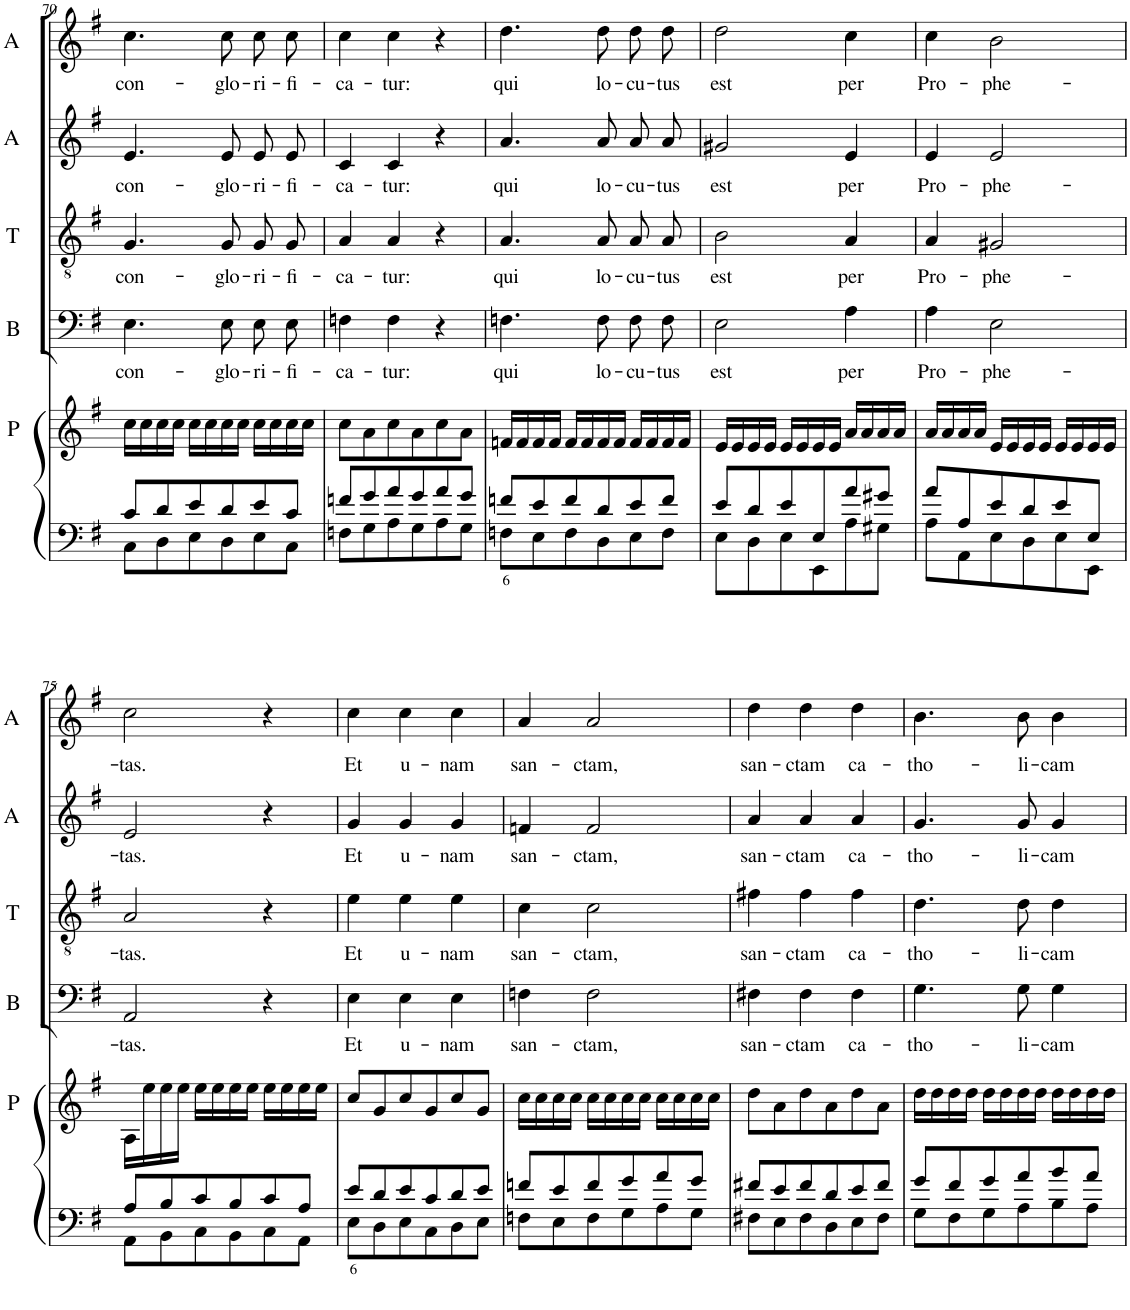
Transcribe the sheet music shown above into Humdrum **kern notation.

**kern	**kern	**kern	**text	**kern	**text	**kern	**text	**kern	**text
*part6	*part5	*part4	*part4	*part3	*part3	*part2	*part2	*part1	*part1
*staff6	*staff5	*staff4	*staff4	*staff3	*staff3	*staff2	*staff2	*staff1	*staff1
*I"Piano Bass	*I"Piano	*I"Bass	*	*I"Tenor	*	*I"Alto	*	*I"Soprano	*
*	*I'P	*I'B	*	*I'T	*	*I'A	*	*	*
!!LO:PB:g=z
*clefF4	*clefG2	*clefF4	*	*clefGv2	*	*clefG2	*	*clefG2	*
*k[f#]	*k[f#]	*k[f#]	*	*k[f#]	*	*k[f#]	*	*k[f#]	*
*G:	*G:	*G:	*	*G:	*	*G:	*	*G:	*
*M3/4	*M3/4	*M3/4	*	*M3/4	*	*M3/4	*	*M3/4	*
=70	=70	=70	=70	=70	=70	=70	=70	=70	=70
*^	*	*	*	*	*	*	*	*	*
!	!	!	!	!LO:LY:b	!	!LO:LY:b	!	!LO:LY:b	!	!LO:LY:b
8c/L	8C\L	16cc\LL	4.E\	con-	4.G/	con-	4.e/	con-	4.cc\	con-
.	.	16cc\	.	.	.	.	.	.	.	.
8d/	8D\	16cc\	.	.	.	.	.	.	.	.
.	.	16cc\JJ	.	.	.	.	.	.	.	.
8e/	8E\	16cc\LL	.	.	.	.	.	.	.	.
.	.	16cc\	.	.	.	.	.	.	.	.
!	!	!	!	!LO:LY:b	!	!LO:LY:b	!	!LO:LY:b	!	!LO:LY:b
8d/	8D\	16cc\	8E\	-glo-	8G/	-glo-	8e/	-glo-	8cc\	-glo-
.	.	16cc\JJ	.	.	.	.	.	.	.	.
!	!	!	!	!LO:LY:b	!	!LO:LY:b	!	!LO:LY:b	!	!LO:LY:b
8e/	8E\	16cc\LL	8E\L	-ri-	8G/L	-ri-	8e/L	-ri-	8cc\L	-ri-
.	.	16cc\	.	.	.	.	.	.	.	.
!	!	!	!	!LO:LY:b	!	!LO:LY:b	!	!LO:LY:b	!	!LO:LY:b
8c/J	8C\J	16cc\	8E\J	-fi-	8G/J	-fi-	8e/J	-fi-	8cc\J	-fi-
.	.	16cc\JJ	.	.	.	.	.	.	.	.
=71	=71	=71	=71	=71	=71	=71	=71	=71	=71	=71
!	!	!	!	!LO:LY:b	!	!LO:LY:b	!	!LO:LY:b	!	!LO:LY:b
8fn/L	8Fn\L	8cc\L	4Fn\	-ca-	4A/	-ca-	4c/	-ca-	4cc\	-ca-
8g/	8G\	8a\	.	.	.	.	.	.	.	.
!	!	!	!	!LO:LY:b	!	!LO:LY:b	!	!LO:LY:b	!	!LO:LY:b
8a/	8A\	8cc\	4F\	-tur:	4A/	-tur:	4c/	-tur:	4cc\	-tur:
8g/	8G\	8a\	.	.	.	.	.	.	.	.
8a/	8A\	8cc\	4r	.	4r	.	4r	.	4r	.
8g/J	8G\J	8a\J	.	.	.	.	.	.	.	.
=72	=72	=72	=72	=72	=72	=72	=72	=72	=72	=72
!	!	!	!	!LO:LY:b	!	!LO:LY:b	!	!LO:LY:b	!	!LO:LY:b
8fn/L	8Fn\L	16fn/LL	4.Fn\	qui	4.A/	qui	4.a/	qui	4.dd\	qui
.	.	16f/	.	.	.	.	.	.	.	.
8e/	8E\	16f/	.	.	.	.	.	.	.	.
.	.	16f/JJ	.	.	.	.	.	.	.	.
8f/	8F\	16f/LL	.	.	.	.	.	.	.	.
.	.	16f/	.	.	.	.	.	.	.	.
!	!	!	!	!LO:LY:b	!	!LO:LY:b	!	!LO:LY:b	!	!LO:LY:b
8d/	8D\	16f/	8F\	lo-	8A/	lo-	8a/	lo-	8dd\	lo-
.	.	16f/JJ	.	.	.	.	.	.	.	.
!	!	!	!	!LO:LY:b	!	!LO:LY:b	!	!LO:LY:b	!	!LO:LY:b
8e/	8E\	16f/LL	8F\L	-cu-	8A/L	-cu-	8a/L	-cu-	8dd\L	-cu-
.	.	16f/	.	.	.	.	.	.	.	.
!	!	!	!	!LO:LY:b	!	!LO:LY:b	!	!LO:LY:b	!	!LO:LY:b
8f/J	8F\J	16f/	8F\J	-tus	8A/J	-tus	8a/J	-tus	8dd\J	-tus
.	.	16f/JJ	.	.	.	.	.	.	.	.
=73	=73	=73	=73	=73	=73	=73	=73	=73	=73	=73
!	!	!	!	!LO:LY:b	!	!LO:LY:b	!	!LO:LY:b	!	!LO:LY:b
8e/L	8E\L	16e/LL	2E\	est	2B\	est	2g#X/	est	2dd\	est
.	.	16e/	.	.	.	.	.	.	.	.
8d/	8D\	16e/	.	.	.	.	.	.	.	.
.	.	16e/JJ	.	.	.	.	.	.	.	.
8e/	8E\	16e/LL	.	.	.	.	.	.	.	.
.	.	16e/	.	.	.	.	.	.	.	.
8E/	8EE\	16e/	.	.	.	.	.	.	.	.
.	.	16e/JJ	.	.	.	.	.	.	.	.
!	!	!	!	!LO:LY:b	!	!LO:LY:b	!	!LO:LY:b	!	!LO:LY:b
8a/	8A\	16a/LL	4A\	per	4A/	per	4e/	per	4cc\	per
.	.	16a/	.	.	.	.	.	.	.	.
8g#X/J	8G#X\J	16a/	.	.	.	.	.	.	.	.
.	.	16a/JJ	.	.	.	.	.	.	.	.
=74	=74	=74	=74	=74	=74	=74	=74	=74	=74	=74
!	!	!	!	!LO:LY:b	!	!LO:LY:b	!	!LO:LY:b	!	!LO:LY:b
8a/L	8A\L	16a/LL	4A\	Pro-	4A/	Pro-	4e/	Pro-	4cc\	Pro-
.	.	16a/	.	.	.	.	.	.	.	.
8A/	8AA\	16a/	.	.	.	.	.	.	.	.
.	.	16a/JJ	.	.	.	.	.	.	.	.
!	!	!	!	!LO:LY:b	!	!LO:LY:b	!	!LO:LY:b	!	!LO:LY:b
8e/	8E\	16e/LL	2E\	-phe-	2G#X/	-phe-	2e/	-phe-	2b\	-phe-
.	.	16e/	.	.	.	.	.	.	.	.
8d/	8D\	16e/	.	.	.	.	.	.	.	.
.	.	16e/JJ	.	.	.	.	.	.	.	.
8e/	8E\	16e/LL	.	.	.	.	.	.	.	.
.	.	16e/	.	.	.	.	.	.	.	.
8E/J	8EE\J	16e/	.	.	.	.	.	.	.	.
.	.	16e/JJ	.	.	.	.	.	.	.	.
!!LO:LB:g=z
=75	=75	=75	=75	=75	=75	=75	=75	=75	=75	=75
!	!	!	!	!LO:LY:b	!	!LO:LY:b	!	!LO:LY:b	!	!LO:LY:b
8A/L	8AA\L	16A\LL	2AA/	-tas.	2A/	-tas.	2e/	-tas.	2cc\	-tas.
.	.	16ee\	.	.	.	.	.	.	.	.
8B/	8BB\	16ee\	.	.	.	.	.	.	.	.
.	.	16ee\JJ	.	.	.	.	.	.	.	.
8c/	8C\	16ee\LL	.	.	.	.	.	.	.	.
.	.	16ee\	.	.	.	.	.	.	.	.
8B/	8BB\	16ee\	.	.	.	.	.	.	.	.
.	.	16ee\JJ	.	.	.	.	.	.	.	.
8c/	8C\	16ee\LL	4r	.	4r	.	4r	.	4r	.
.	.	16ee\	.	.	.	.	.	.	.	.
8A/J	8AA\J	16ee\	.	.	.	.	.	.	.	.
.	.	16ee\JJ	.	.	.	.	.	.	.	.
=76	=76	=76	=76	=76	=76	=76	=76	=76	=76	=76
!	!	!	!	!LO:LY:b	!	!LO:LY:b	!	!LO:LY:b	!	!LO:LY:b
8e/L	8E\L	8cc/L	4E\	Et	4e\	Et	4g/	Et	4cc\	Et
8d/	8D\	8g/	.	.	.	.	.	.	.	.
!	!	!	!	!LO:LY:b	!	!LO:LY:b	!	!LO:LY:b	!	!LO:LY:b
8e/	8E\	8cc/	4E\	u-	4e\	u-	4g/	u-	4cc\	u-
8c/	8C\	8g/	.	.	.	.	.	.	.	.
!	!	!	!	!LO:LY:b	!	!LO:LY:b	!	!LO:LY:b	!	!LO:LY:b
8d/	8D\	8cc/	4E\	-nam	4e\	-nam	4g/	-nam	4cc\	-nam
8e/J	8E\J	8g/J	.	.	.	.	.	.	.	.
=77	=77	=77	=77	=77	=77	=77	=77	=77	=77	=77
!	!	!	!	!LO:LY:b	!	!LO:LY:b	!	!LO:LY:b	!	!LO:LY:b
8fn/L	8Fn\L	16cc\LL	4Fn\	san-	4c\	san-	4fn/	san-	4a/	san-
.	.	16cc\	.	.	.	.	.	.	.	.
8e/	8E\	16cc\	.	.	.	.	.	.	.	.
.	.	16cc\JJ	.	.	.	.	.	.	.	.
!	!	!	!	!LO:LY:b	!	!LO:LY:b	!	!LO:LY:b	!	!LO:LY:b
8f/	8F\	16cc\LL	2F\	-ctam,	2c\	-ctam,	2f/	-ctam,	2a/	-ctam,
.	.	16cc\	.	.	.	.	.	.	.	.
8g/	8G\	16cc\	.	.	.	.	.	.	.	.
.	.	16cc\JJ	.	.	.	.	.	.	.	.
8a/	8A\	16cc\LL	.	.	.	.	.	.	.	.
.	.	16cc\	.	.	.	.	.	.	.	.
8g/J	8G\J	16cc\	.	.	.	.	.	.	.	.
.	.	16cc\JJ	.	.	.	.	.	.	.	.
=78	=78	=78	=78	=78	=78	=78	=78	=78	=78	=78
!	!	!	!	!LO:LY:b	!	!LO:LY:b	!	!LO:LY:b	!	!LO:LY:b
8f#X/L	8F#X\L	8dd\L	4F#X\	san-	4f#X\	san-	4a/	san-	4dd\	san-
8e/	8E\	8a\	.	.	.	.	.	.	.	.
!	!	!	!	!LO:LY:b	!	!LO:LY:b	!	!LO:LY:b	!	!LO:LY:b
8f#/	8F#\	8dd\	4F#\	-ctam	4f#\	-ctam	4a/	-ctam	4dd\	-ctam
8d/	8D\	8a\	.	.	.	.	.	.	.	.
!	!	!	!	!LO:LY:b	!	!LO:LY:b	!	!LO:LY:b	!	!LO:LY:b
8e/	8E\	8dd\	4F#\	ca-	4f#\	ca-	4a/	ca-	4dd\	ca-
8f#/J	8F#\J	8a\J	.	.	.	.	.	.	.	.
=79	=79	=79	=79	=79	=79	=79	=79	=79	=79	=79
!	!	!	!	!LO:LY:b	!	!LO:LY:b	!	!LO:LY:b	!	!LO:LY:b
8g/L	8G\L	16dd\LL	4.G\	-tho-	4.d\	-tho-	4.g/	-tho-	4.b\	-tho-
.	.	16dd\	.	.	.	.	.	.	.	.
8f#/	8F#\	16dd\	.	.	.	.	.	.	.	.
.	.	16dd\JJ	.	.	.	.	.	.	.	.
8g/	8G\	16dd\LL	.	.	.	.	.	.	.	.
.	.	16dd\	.	.	.	.	.	.	.	.
!	!	!	!	!LO:LY:b	!	!LO:LY:b	!	!LO:LY:b	!	!LO:LY:b
8a/	8A\	16dd\	8G\	-li-	8d\	-li-	8g/	-li-	8b\	-li-
.	.	16dd\JJ	.	.	.	.	.	.	.	.
!	!	!	!	!LO:LY:b	!	!LO:LY:b	!	!LO:LY:b	!	!LO:LY:b
8b/	8B\	16dd\LL	4G\	-cam	4d\	-cam	4g/	-cam	4b\	-cam
.	.	16dd\	.	.	.	.	.	.	.	.
8a/J	8A\J	16dd\	.	.	.	.	.	.	.	.
.	.	16dd\JJ	.	.	.	.	.	.	.	.
*v	*v	*	*	*	*	*	*	*	*	*
=	=	=	=	=	=	=	=	=	=
*-	*-	*-	*-	*-	*-	*-	*-	*-	*-
